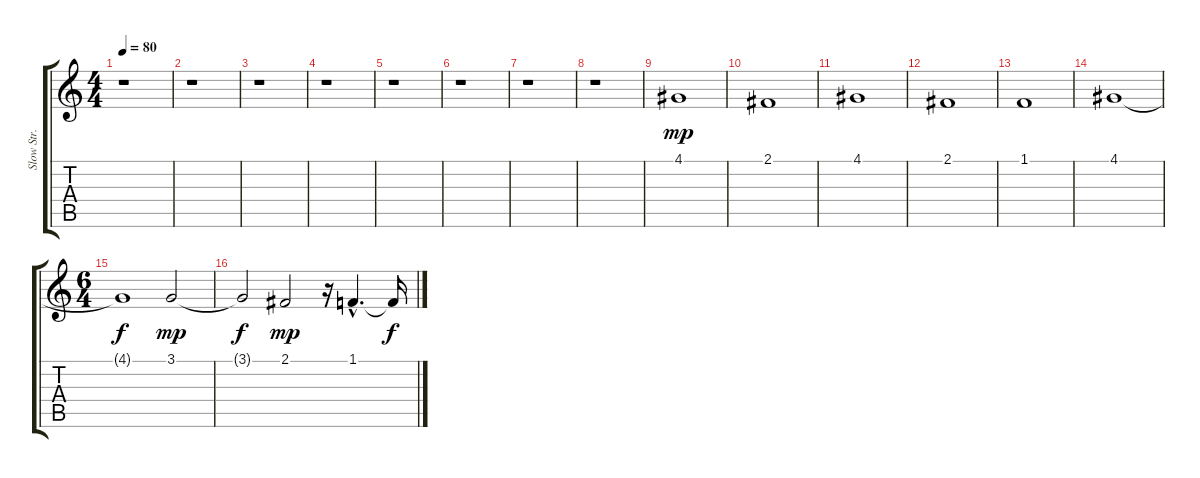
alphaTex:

\track ("Slow Str." "Slow Str.") {instrument stringensemble2}
\staff {score tabs}
\tuning (E4 B3 G3 D3 A2 E2) {hide}
\ts (4 4)
\tempo 80
\clef g2
\ks c
r.1{dy mp} |
r.1 |
r.1 |
r.1 |
r.1 |
r.1 |
r.1 |
r.1 |
4.1.1 |
2.1.1 |
4.1.1 |
2.1.1 |
1.1.1 |
4.1.1 |
\ts (6 4)
4.1{t}.1{dy f} 3.1.2{dy mp} |
3.1{t}.2{dy f} 2.1.2{dy mp} r.16 1.1{hac}.4{d} 1.1{t}.16{dy f}
